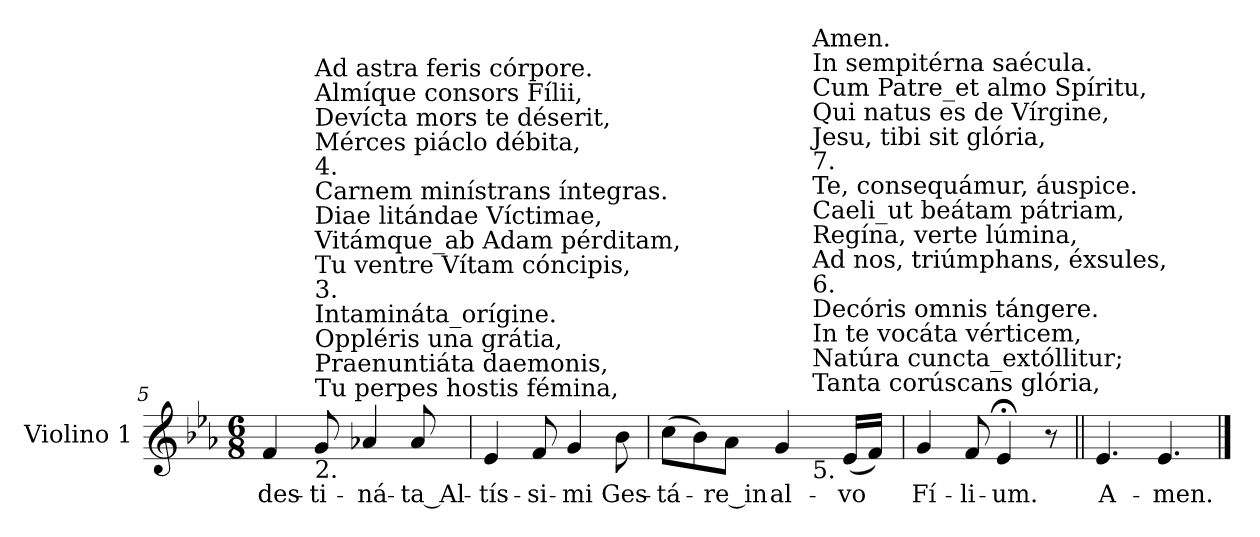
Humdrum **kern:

**kern	**text
*part1	*part1
*staff1	*staff1
*I"Violino 1	*
*I'Vno. 1	*
!!LO:LB:g=z
*clefG2	*
*k[b-e-a-]	*
*E-:	*
*M6/8	*
=5	=5
!	!LO:LY:b:color=#000000
4fi/	-des-
!LO:TX:b:t=2.	!
!LO:TX:t=Tu perpes hostis fémina,	!
!LO:TX:t=Praenuntiáta daemonis,	!
!LO:TX:t=Oppléris una grátia,	!
!LO:TX:t=Intamináta_orígine.	!
!LO:TX:t=3.	!
!LO:TX:t=Tu ventre Vítam cóncipis,	!
!LO:TX:t=Vitámque_ab Adam pérditam,	!
!LO:TX:t=Diae litándae Víctimae,	!
!LO:TX:t=Carnem minístrans íntegras.	!
!LO:TX:t=4.	!
!LO:TX:t=Mérces piáclo débita,	!
!LO:TX:t=Devícta mors te déserit,	!
!LO:TX:t=Almíque consors Fílii,	!
!LO:TX:t=Ad astra feris córpore.	!
!	!LO:LY:b:color=#000000
8gi/	-ti-
!	!LO:LY:b:color=#000000
4a-Xi/	-ná-
!	!LO:LY:b:color=#000000
8a-i/	-ta_Al-
=6	=6
!	!LO:LY:b:color=#000000
4e-i/	-tís-
!	!LO:LY:b:color=#000000
8fi/	-si-
!	!LO:LY:b:color=#000000
4gi/	-mi
!	!LO:LY:b:color=#000000
8b-i\	Ges-
=7	=7
!	!LO:LY:b:color=#000000
*^	*
(8cci\L	2ryy	-tá-
8b-i\)	.	.
!	!	!LO:LY:b:color=#000000
8a-i\J	.	-re_in
!	!	!LO:LY:b:color=#000000
4gi/	.	al-
.	256..ryy	.
!	!LO:TX:b:t=5.	!
!	!LO:TX:t=Tanta corúscans glória,	!
!	!LO:TX:t=Natúra cuncta_extóllitur;	!
!	!LO:TX:t=In te vocáta vérticem,	!
!	!LO:TX:t=Decóris omnis tángere.	!
!	!LO:TX:t=6.	!
!	!LO:TX:t=Ad nos, triúmphans, éxsules,	!
!	!LO:TX:t=Regína, verte lúmina,	!
!	!LO:TX:t=Caeli_ut beátam pátriam,	!
!	!LO:TX:t=Te, consequámur, áuspice.	!
!	!LO:TX:t=7.	!
!	!LO:TX:t=Jesu, tibi sit glória,	!
!	!LO:TX:t=Qui natus es de Vírgine,	!
!	!LO:TX:t=Cum Patre_et almo Spíritu,	!
!	!LO:TX:t=In sempitérna saécula.	!
!	!LO:TX:t=Amen.	!
.	8ryy	.
!	!	!LO:LY:b:color=#000000
(16e-i/LL	.	-vo
.	16ryy	.
16fi/JJ)	.	.
.	32ryy	.
.	64ryy	.
.	128ryy	.
.	1024ryy	.
*v	*v	*
=8	=8
*^	*
!	!	!LO:LY:b:color=#000000
*v	*v	*
4gi/	Fí-
!	!LO:LY:b:color=#000000
8fi/	-li-
!	!LO:LY:b:color=#000000
4e-;i/	-um.
8r	.
=9||	=9||
!	!LO:LY:b:color=#000000
4.e-i/	A-
!	!LO:LY:b:color=#000000
4.e-i/	-men.
==	==
*-	*-
